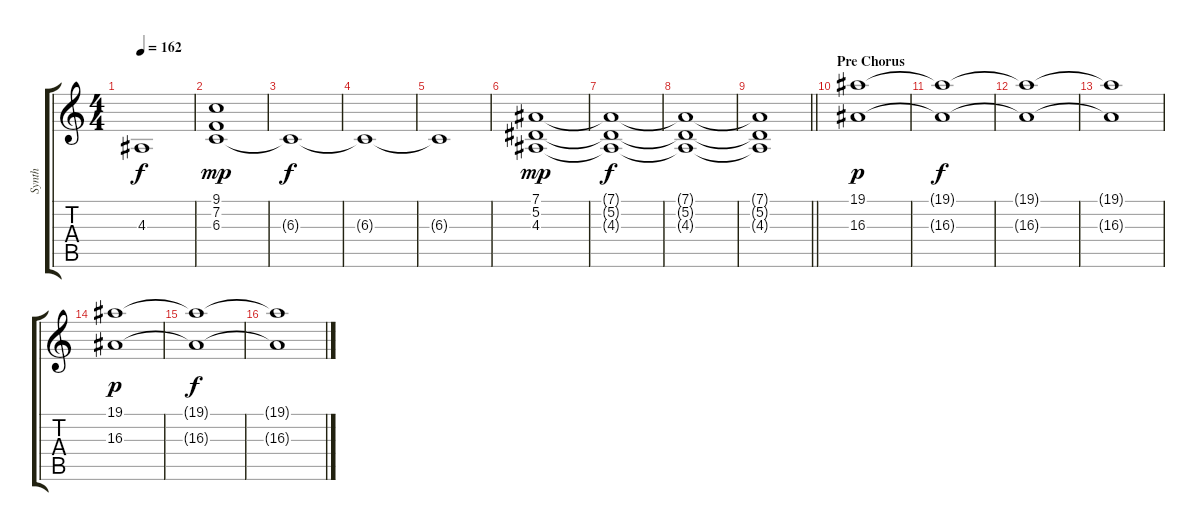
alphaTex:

\track ("Synth" "Synth") {instrument pad2warm}
\staff {score tabs}
\tuning (Eb4 Bb3 Gb3 Db3 Ab2 Eb2) {hide}
\ts (4 4)
\tempo 162
\clef g2
\ks c
4.3{t}.1{dy f} |
(9.1 7.2 6.3).1{dy mp} |
6.3{t}.1{dy f} |
6.3{t}.1 |
6.3{t}.1 |
(7.1 5.2 4.3).1{dy mp} |
(7.1{t} 5.2{t} 4.3{t}).1{dy f} |
(7.1{t} 5.2{t} 4.3{t}).1 |
\barLineRight lightlight
(7.1{t} 5.2{t} 4.3{t}).1 |
\section ("" "Pre Chorus")
(19.1 16.3).1{dy p} |
(19.1{t} 16.3{t}).1{dy f} |
(19.1{t} 16.3{t}).1 |
(19.1{t} 16.3{t}).1 |
(19.1 16.3).1{dy p} |
(19.1{t} 16.3{t}).1{dy f} |
(19.1{t} 16.3{t}).1
